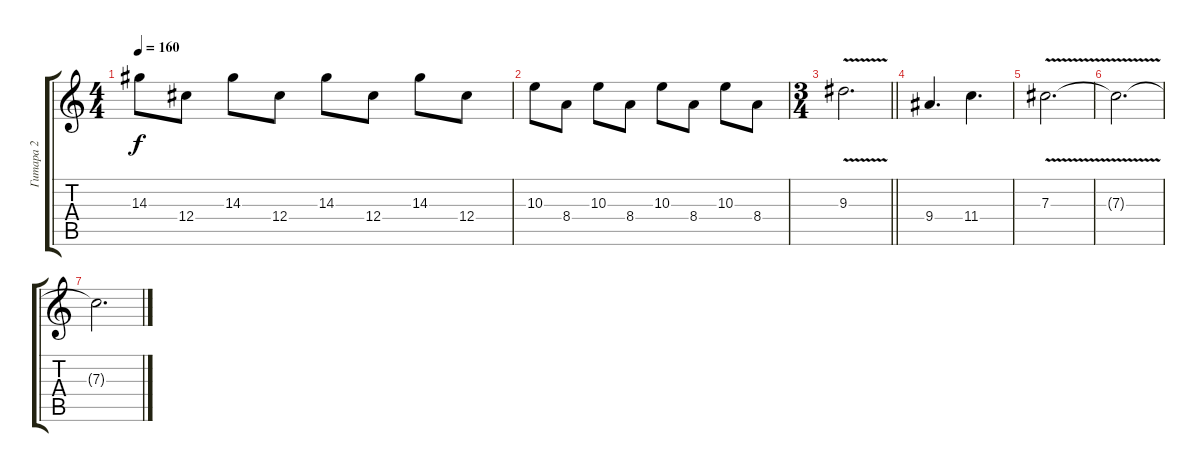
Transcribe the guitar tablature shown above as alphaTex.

\track ("Гитара 2" "Гитара 2") {instrument distortionguitar}
\staff {score tabs}
\tuning (Eb4 Bb3 Gb3 Db3 Ab2 Eb2) {hide}
\ts (4 4)
\tempo 160
\clef g2
\ks c
14.3.8{dy f} 12.4.8 14.3.8 12.4.8 14.3.8 12.4.8 14.3.8 12.4.8 |
10.3.8 8.4.8 10.3.8 8.4.8 10.3.8 8.4.8 10.3.8 8.4.8 |
\ts (3 4)
\barLineRight lightlight
9.3{v}.2{d} |
9.4.4{d} 11.4.4{d} |
7.3{v}.2{d} |
7.3{t}.2{d} |
7.3{t}.2{d}
